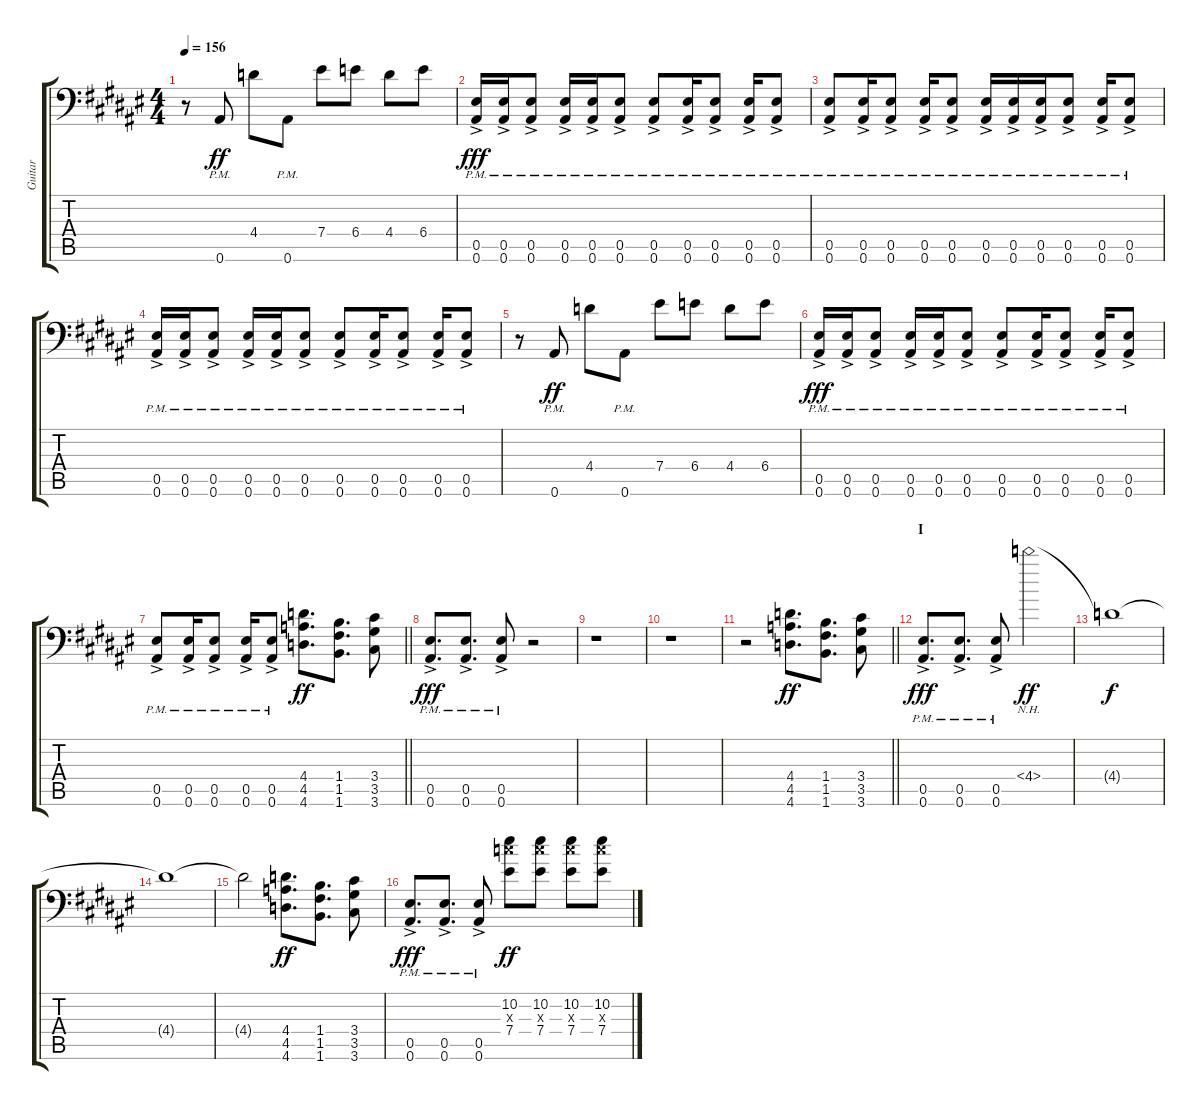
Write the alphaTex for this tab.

\track ("Guitar" "Guitar") {instrument distortionguitar}
\staff {score tabs}
\tuning (C4 G3 Eb3 Bb2 F2 Bb1) {hide}
\ts (4 4)
\tempo 156
\clef f4
\ks f#
r.8{dy fff} 0.6{pm}.8{dy ff} 4.4.8 0.6{pm}.8 7.4.8 6.4.8 4.4.8 6.4.8 |
(0.5{ac pm} 0.6{ac pm}).16{dy fff} (0.5{ac pm} 0.6{ac pm}).16 (0.5{ac pm} 0.6{ac pm}).8 (0.5{ac pm} 0.6{ac pm}).16 (0.5{ac pm} 0.6{ac pm}).16 (0.5{ac pm} 0.6{ac pm}).8 (0.5{ac pm} 0.6{ac pm}).8 (0.5{ac pm} 0.6{ac pm}).16 (0.5{ac pm} 0.6{ac pm}).8 (0.5{ac pm} 0.6{ac pm}).16 (0.5{ac pm} 0.6{ac pm}).8 |
(0.5{ac pm} 0.6{ac pm}).8 (0.5{ac pm} 0.6{ac pm}).16 (0.5{ac pm} 0.6{ac pm}).8 (0.5{ac pm} 0.6{ac pm}).16 (0.5{ac pm} 0.6{ac pm}).8 (0.5{ac pm} 0.6{ac pm}).16 (0.5{ac pm} 0.6{ac pm}).16 (0.5{ac pm} 0.6{ac pm}).16 (0.5{ac pm} 0.6{ac pm}).8 (0.5{ac pm} 0.6{ac pm}).16 (0.5{ac pm} 0.6{ac pm}).8 |
(0.5{ac pm} 0.6{ac pm}).16 (0.5{ac pm} 0.6{ac pm}).16 (0.5{ac pm} 0.6{ac pm}).8 (0.5{ac pm} 0.6{ac pm}).16 (0.5{ac pm} 0.6{ac pm}).16 (0.5{ac pm} 0.6{ac pm}).8 (0.5{ac pm} 0.6{ac pm}).8 (0.5{ac pm} 0.6{ac pm}).16 (0.5{ac pm} 0.6{ac pm}).8 (0.5{ac pm} 0.6{ac pm}).16 (0.5{ac pm} 0.6{ac pm}).8 |
r.8 0.6{pm}.8{dy ff} 4.4.8 0.6{pm}.8 7.4.8 6.4.8 4.4.8 6.4.8 |
(0.5{ac pm} 0.6{ac pm}).16{dy fff} (0.5{ac pm} 0.6{ac pm}).16 (0.5{ac pm} 0.6{ac pm}).8 (0.5{ac pm} 0.6{ac pm}).16 (0.5{ac pm} 0.6{ac pm}).16 (0.5{ac pm} 0.6{ac pm}).8 (0.5{ac pm} 0.6{ac pm}).8 (0.5{ac pm} 0.6{ac pm}).16 (0.5{ac pm} 0.6{ac pm}).8 (0.5{ac pm} 0.6{ac pm}).16 (0.5{ac pm} 0.6{ac pm}).8 |
\barLineRight lightlight
(0.5{ac pm} 0.6{ac pm}).8 (0.5{ac pm} 0.6{ac pm}).16 (0.5{ac pm} 0.6{ac pm}).8 (0.5{ac pm} 0.6{ac pm}).16 (0.5{ac pm} 0.6{ac pm}).8 (4.4 4.5 4.6).8{d dy ff} (1.4 1.5 1.6).8{d} (3.4 3.5 3.6).8 |
\section ("" "")
(0.5{ac pm} 0.6{ac pm}).8{d dy fff} (0.5{ac pm} 0.6{ac pm}).8{d} (0.5{ac pm} 0.6{ac pm}).8 r.2 |
r.1 |
r.1 |
\barLineRight lightlight
r.2 (4.4 4.5 4.6).8{d dy ff} (1.4 1.5 1.6).8{d} (3.4 3.5 3.6).8 |
\section ("" "I")
(0.5{ac pm} 0.6{ac pm}).8{d dy fff} (0.5{ac pm} 0.6{ac pm}).8{d} (0.5{ac pm} 0.6{ac pm}).8 4.4{nh}.2{dy ff} |
4.4{t}.1{dy f} |
4.4{t}.1 |
4.4{t}.2 (4.4 4.5 4.6).8{d dy ff} (1.4 1.5 1.6).8{d} (3.4 3.5 3.6).8 |
(0.5{ac pm} 0.6{ac pm}).8{d dy fff} (0.5{ac pm} 0.6{ac pm}).8{d} (0.5{ac pm} 0.6{ac pm}).8 (10.2 9.3{x} 7.4).8{dy ff} (10.2 9.3{x} 7.4).8 (10.2 9.3{x} 7.4).8 (10.2 9.3{x} 7.4).8
